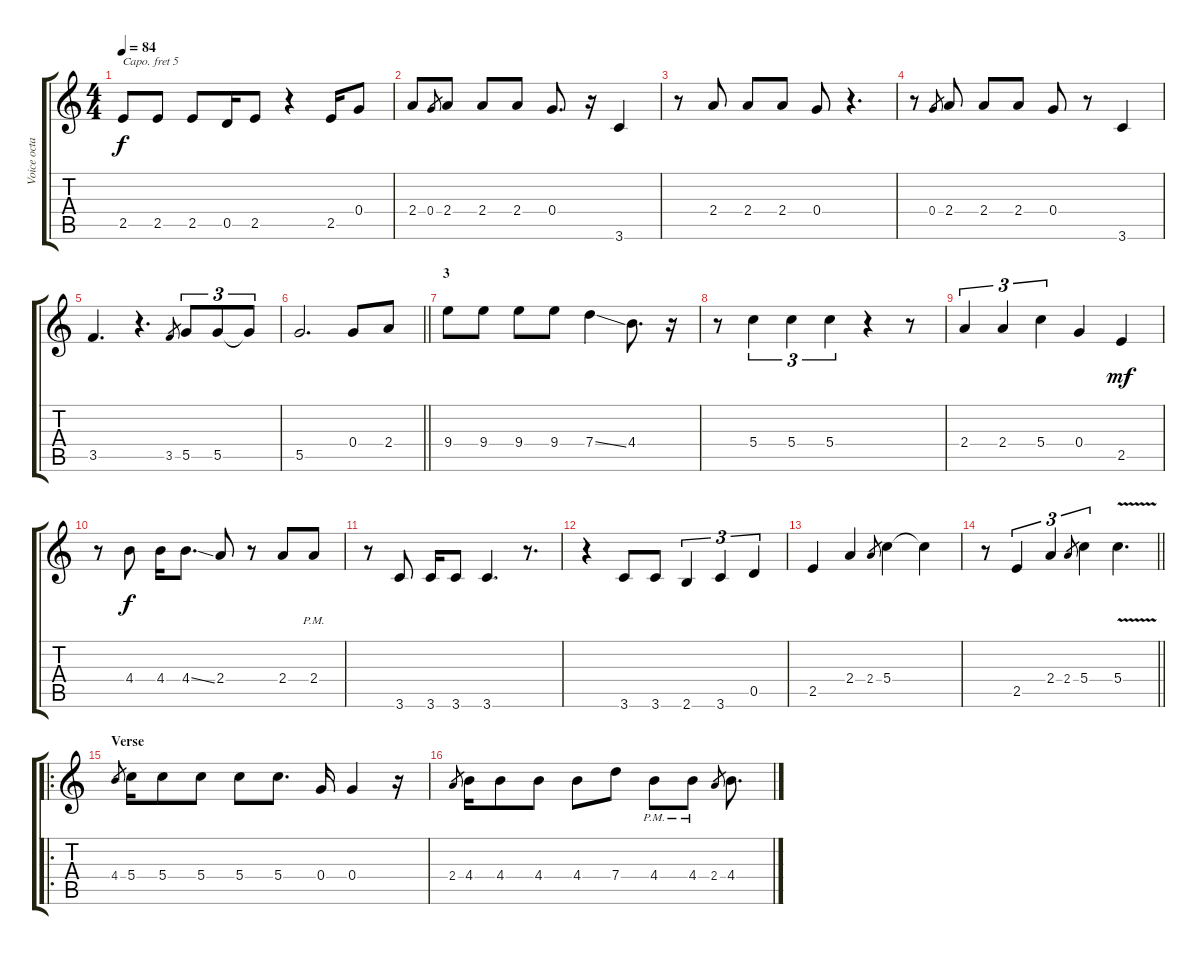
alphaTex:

\track ("Voice octave up (capo 5)" "Voice octa") {instrument panflute}
\staff {score tabs}
\capo 5
\tuning (E5 B4 G4 D4 A3 E3) {hide}
\ts (4 4)
\tempo 84
\clef g2
\ks c
2.5.8{dy f} 2.5.8 2.5.8 0.5.16 2.5.8 r.4 2.5.16 0.4.8 |
2.4.8 0.4.8{gr} 2.4.8 2.4.8 2.4.8 0.4.8{d} r.16 3.6.4 |
r.8 2.4.8 2.4.8 2.4.8 0.4.8 r.4{d} |
r.8 0.4.8{gr} 2.4.8 2.4.8 2.4.8 0.4.8 r.8 3.6.4 |
3.5.4{d} r.4{d} 3.5.8{gr} 5.5.8{tu (3 2)} 5.5.8{tu (3 2)} 5.5{t}.8{tu (3 2)} |
\barLineRight lightlight
5.5.2{d} 0.4.8 2.4.8 |
\section ("" "3")
9.4.8 9.4.8 9.4.8 9.4.8 7.4{ss}.4 4.4.8{d} r.16 |
r.8 5.4.4{tu (3 2)} 5.4.4{tu (3 2)} 5.4.4{tu (3 2)} r.4 r.8 |
2.4.4{tu (3 2)} 2.4.4{tu (3 2)} 5.4.4{tu (3 2)} 0.4.4 2.5.4{dy mf} |
r.8 4.4.8{dy f} 4.4.16 4.4{ss}.8{d} 2.4.8 r.8 2.4.8 2.4{pm}.8 |
r.8 3.6.8 3.6.16 3.6.8 3.6.4{d} r.8{d} |
r.4 3.6.8 3.6.8 2.6.4{tu (3 2)} 3.6.4{tu (3 2)} 0.5.4{tu (3 2)} |
2.5.4 2.4.4 2.4.8{gr} 5.4.4 5.4{t}.4 |
\barLineRight lightlight
r.8 2.5.4{tu (3 2)} 2.4.4{tu (3 2)} 2.4.8{gr} 5.4.4{tu (3 2)} 5.4{v}.4{d} |
\ro
\section ("" "Verse")
4.4.8{gr} 5.4.16 5.4.8 5.4.8 5.4.8 5.4.8{d} 0.4.16 0.4.4 r.16 |
2.4.8{gr} 4.4.16 4.4.8 4.4.8 4.4.8 7.4.8 4.4{pm}.8 4.4{pm}.8 2.4.8{gr} 4.4.8{d}
